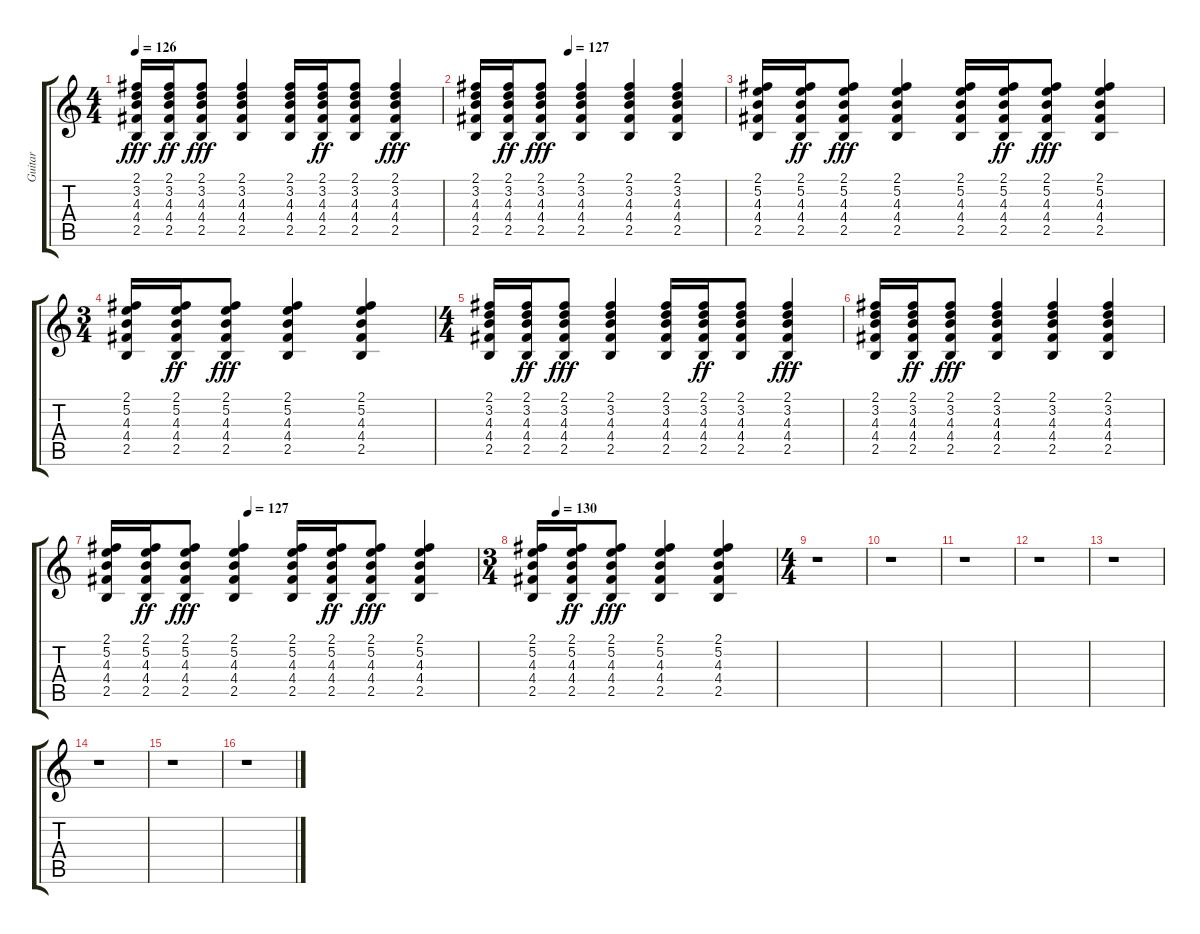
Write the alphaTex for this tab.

\track ("Guitar" "Guitar") {instrument acousticguitarsteel}
\staff {score tabs}
\tuning (E4 B3 G3 D3 A2 E2) {hide}
\ts (4 4)
\tempo 126
\clef g2
\ks c
(2.1 3.2 4.3 4.4 2.5).16{dy fff} (2.1 3.2 4.3 4.4 2.5).16{dy ff} (2.1 3.2 4.3 4.4 2.5).8{dy fff} (2.1 3.2 4.3 4.4 2.5).4 (2.1 3.2 4.3 4.4 2.5).16 (2.1 3.2 4.3 4.4 2.5).16{dy ff} (2.1 3.2 4.3 4.4 2.5).8 (2.1 3.2 4.3 4.4 2.5).4{dy fff} |
\tempo (127 0.375)
(2.1 3.2 4.3 4.4 2.5).16 (2.1 3.2 4.3 4.4 2.5).16{dy ff} (2.1 3.2 4.3 4.4 2.5).8{dy fff} (2.1 3.2 4.3 4.4 2.5).4 (2.1 3.2 4.3 4.4 2.5).4 (2.1 3.2 4.3 4.4 2.5).4 |
(2.1 5.2 4.3 4.4 2.5).16 (2.1 5.2 4.3 4.4 2.5).16{dy ff} (2.1 5.2 4.3 4.4 2.5).8{dy fff} (2.1 5.2 4.3 4.4 2.5).4 (2.1 5.2 4.3 4.4 2.5).16 (2.1 5.2 4.3 4.4 2.5).16{dy ff} (2.1 5.2 4.3 4.4 2.5).8{dy fff} (2.1 5.2 4.3 4.4 2.5).4 |
\ts (3 4)
(2.1 5.2 4.3 4.4 2.5).16 (2.1 5.2 4.3 4.4 2.5).16{dy ff} (2.1 5.2 4.3 4.4 2.5).8{dy fff} (2.1 5.2 4.3 4.4 2.5).4 (2.1 5.2 4.3 4.4 2.5).4 |
\ts (4 4)
(2.1 3.2 4.3 4.4 2.5).16 (2.1 3.2 4.3 4.4 2.5).16{dy ff} (2.1 3.2 4.3 4.4 2.5).8{dy fff} (2.1 3.2 4.3 4.4 2.5).4 (2.1 3.2 4.3 4.4 2.5).16 (2.1 3.2 4.3 4.4 2.5).16{dy ff} (2.1 3.2 4.3 4.4 2.5).8 (2.1 3.2 4.3 4.4 2.5).4{dy fff} |
(2.1 3.2 4.3 4.4 2.5).16 (2.1 3.2 4.3 4.4 2.5).16{dy ff} (2.1 3.2 4.3 4.4 2.5).8{dy fff} (2.1 3.2 4.3 4.4 2.5).4 (2.1 3.2 4.3 4.4 2.5).4 (2.1 3.2 4.3 4.4 2.5).4 |
\tempo (127 0.375)
(2.1 5.2 4.3 4.4 2.5).16 (2.1 5.2 4.3 4.4 2.5).16{dy ff} (2.1 5.2 4.3 4.4 2.5).8{dy fff} (2.1 5.2 4.3 4.4 2.5).4 (2.1 5.2 4.3 4.4 2.5).16 (2.1 5.2 4.3 4.4 2.5).16{dy ff} (2.1 5.2 4.3 4.4 2.5).8{dy fff} (2.1 5.2 4.3 4.4 2.5).4 |
\ts (3 4)
\tempo (130 0.08333333333333333)
(2.1 5.2 4.3 4.4 2.5).16 (2.1 5.2 4.3 4.4 2.5).16{dy ff} (2.1 5.2 4.3 4.4 2.5).8{dy fff} (2.1 5.2 4.3 4.4 2.5).4 (2.1 5.2 4.3 4.4 2.5).4 |
\ts (4 4)
r.1 |
r.1 |
r.1 |
r.1 |
r.1 |
r.1 |
r.1 |
r.1
